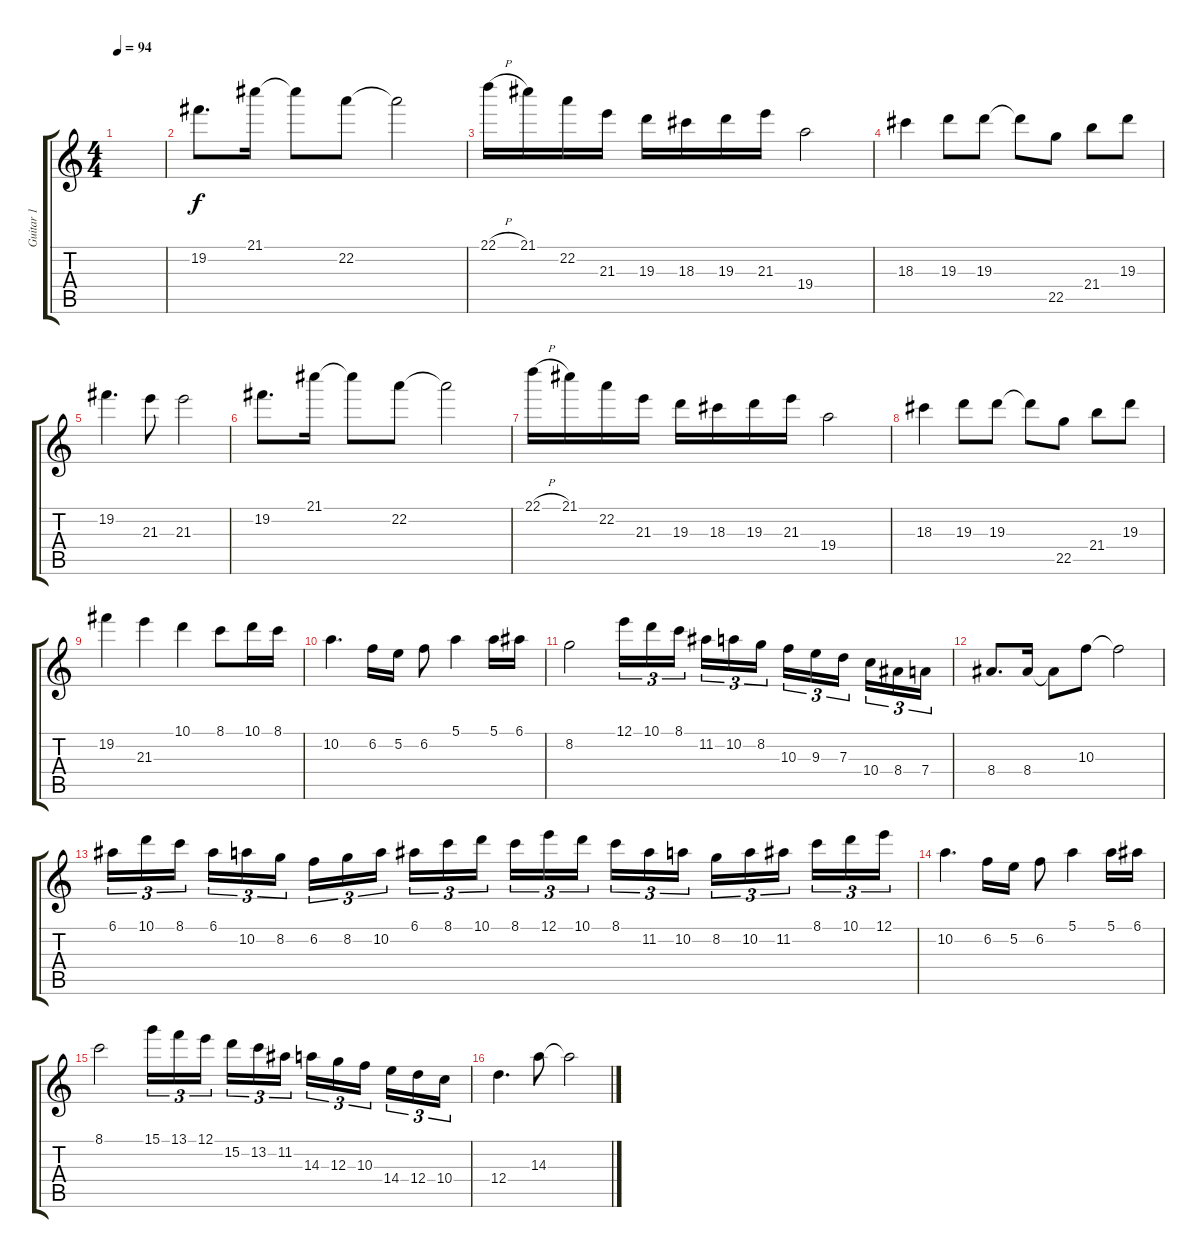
\track ("Guitar 1" "Guitar 1") {instrument distortionguitar}
\staff {score tabs}
\tuning (E4 B3 G3 D3 A2 E2) {hide}
\ts (4 4)
\tempo 94
\clef g2
\ks c
|
19.2.8{d} 21.1.16 21.1{t}.8 22.2.8 22.2{t}.2 |
22.1{h}.16 21.1.16 22.2.16 21.3.16 19.3.16 18.3.16 19.3.16 21.3.16 19.4.2 |
18.3.4 19.3.8 19.3.8 19.3{t}.8 22.5.8 21.4.8 19.3.8 |
19.2.4{d} 21.3.8 21.3.2 |
19.2.8{d} 21.1.16 21.1{t}.8 22.2.8 22.2{t}.2 |
22.1{h}.16 21.1.16 22.2.16 21.3.16 19.3.16 18.3.16 19.3.16 21.3.16 19.4.2 |
18.3.4 19.3.8 19.3.8 19.3{t}.8 22.5.8 21.4.8 19.3.8 |
19.2.4 21.3.4 10.1.4 8.1.8 10.1.16 8.1.16 |
10.2.4{d} 6.2.16 5.2.16 6.2.8 5.1.4 5.1.16 6.1.16 |
8.2.2 12.1.16{tu (3 2)} 10.1.16{tu (3 2)} 8.1.16{tu (3 2)} 11.2.16{tu (3 2)} 10.2.16{tu (3 2)} 8.2.16{tu (3 2)} 10.3.16{tu (3 2)} 9.3.16{tu (3 2)} 7.3.16{tu (3 2)} 10.4.16{tu (3 2)} 8.4.16{tu (3 2)} 7.4.16{tu (3 2)} |
8.4.8{d} 8.4.16 8.4{t}.8 10.3.8 10.3{t}.2 |
6.1.16{tu (3 2)} 10.1.16{tu (3 2)} 8.1.16{tu (3 2)} 6.1.16{tu (3 2)} 10.2.16{tu (3 2)} 8.2.16{tu (3 2)} 6.2.16{tu (3 2)} 8.2.16{tu (3 2)} 10.2.16{tu (3 2)} 6.1.16{tu (3 2)} 8.1.16{tu (3 2)} 10.1.16{tu (3 2)} 8.1.16{tu (3 2)} 12.1.16{tu (3 2)} 10.1.16{tu (3 2)} 8.1.16{tu (3 2)} 11.2.16{tu (3 2)} 10.2.16{tu (3 2)} 8.2.16{tu (3 2)} 10.2.16{tu (3 2)} 11.2.16{tu (3 2)} 8.1.16{tu (3 2)} 10.1.16{tu (3 2)} 12.1.16{tu (3 2)} |
10.2.4{d} 6.2.16 5.2.16 6.2.8 5.1.4 5.1.16 6.1.16 |
8.1.2 15.1.16{tu (3 2)} 13.1.16{tu (3 2)} 12.1.16{tu (3 2)} 15.2.16{tu (3 2)} 13.2.16{tu (3 2)} 11.2.16{tu (3 2)} 14.3.16{tu (3 2)} 12.3.16{tu (3 2)} 10.3.16{tu (3 2)} 14.4.16{tu (3 2)} 12.4.16{tu (3 2)} 10.4.16{tu (3 2)} |
12.4.4{d} 14.3.8 14.3{t}.2
